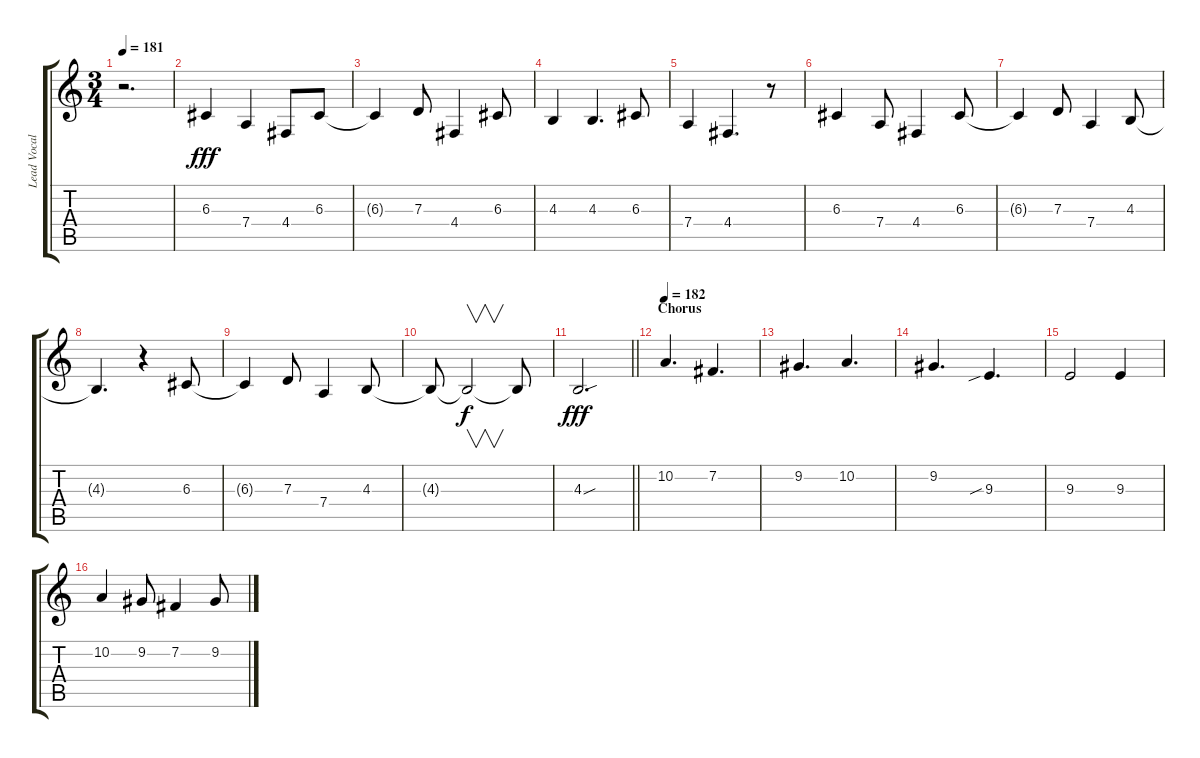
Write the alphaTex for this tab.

\track ("Lead Vocal" "Lead Vocal") {instrument tenorsax}
\staff {score tabs}
\tuning (E4 B3 G3 D3 A2 D2) {hide}
\ts (3 4)
\tempo 181
\clef g2
\ks c
r.2{d dy f} |
6.3.4{dy fff} 7.4.4 4.4.8 6.3.8 |
6.3{t}.4 7.3.8 4.4.4 6.3.8 |
4.3.4 4.3.4{d} 6.3.8 |
7.4.4 4.4.4{d} r.8 |
6.3.4 7.4.8 4.4.4 6.3.8 |
6.3{t}.4 7.3.8 7.4.4 4.3.8 |
4.3{t}.4{d} r.4 6.3.8 |
6.3{t}.4 7.3.8 7.4.4 4.3.8 |
4.3{t}.8 4.3{t}.2{v dy f} 4.3{t}.8 |
\barLineRight lightlight
4.3{sou}.2{d dy fff} |
\section ("" "Chorus")
\tempo 182
10.2.4{d} 7.2.4{d} |
9.2.4{d} 10.2.4{d} |
9.2.4{d} 9.3{sib}.4{d} |
9.3.2 9.3.4 |
10.2.4 9.2.8 7.2.4 9.2.8
